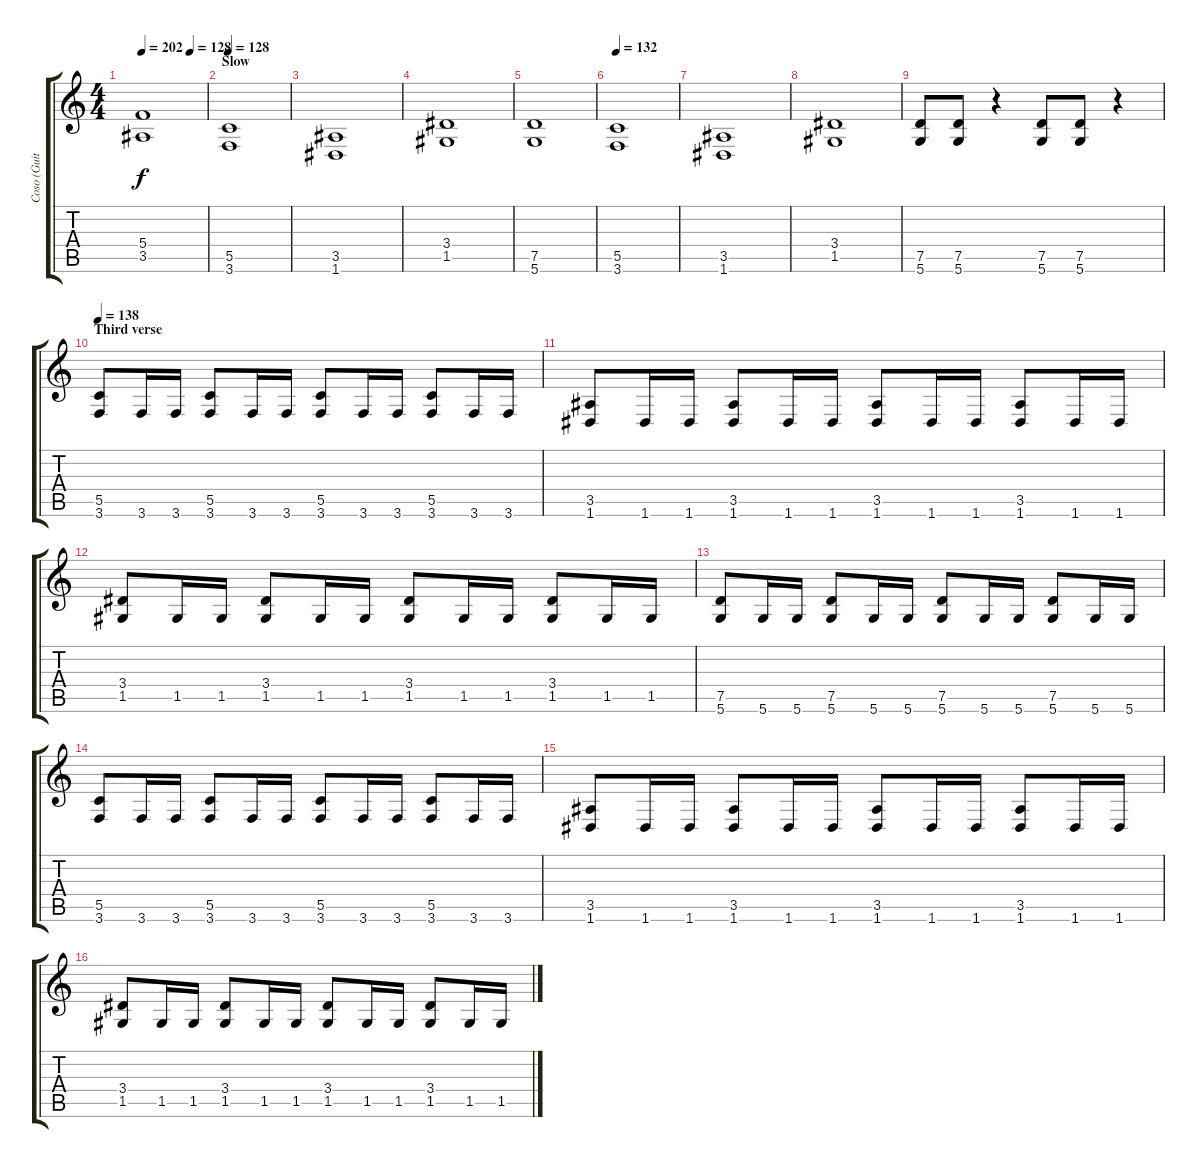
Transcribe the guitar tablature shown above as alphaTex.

\track ("Coso (Guitar)" "Coso (Guit") {instrument distortionguitar}
\staff {score tabs}
\tuning (D4 A3 F3 C3 G2 D2) {hide}
\ts (4 4)
\tempo 202
\tempo (128 0.75)
\clef g2
\ks c
(5.4 3.5).1{dy f} |
\section ("" "Slow")
\tempo 128
(5.5 3.6).1 |
(3.5 1.6).1 |
(3.4 1.5).1 |
(7.5 5.6).1 |
\tempo 132
(5.5 3.6).1 |
(3.5 1.6).1 |
(3.4 1.5).1 |
(7.5 5.6).8 (7.5 5.6).8 r.4 (7.5 5.6).8 (7.5 5.6).8 r.4 |
\section ("" "Third verse")
\tempo 138
(5.5 3.6).8 3.6.16 3.6.16 (5.5 3.6).8 3.6.16 3.6.16 (5.5 3.6).8 3.6.16 3.6.16 (5.5 3.6).8 3.6.16 3.6.16 |
(3.5 1.6).8 1.6.16 1.6.16 (3.5 1.6).8 1.6.16 1.6.16 (3.5 1.6).8 1.6.16 1.6.16 (3.5 1.6).8 1.6.16 1.6.16 |
(3.4 1.5).8 1.5.16 1.5.16 (3.4 1.5).8 1.5.16 1.5.16 (3.4 1.5).8 1.5.16 1.5.16 (3.4 1.5).8 1.5.16 1.5.16 |
(7.5 5.6).8 5.6.16 5.6.16 (7.5 5.6).8 5.6.16 5.6.16 (7.5 5.6).8 5.6.16 5.6.16 (7.5 5.6).8 5.6.16 5.6.16 |
(5.5 3.6).8 3.6.16 3.6.16 (5.5 3.6).8 3.6.16 3.6.16 (5.5 3.6).8 3.6.16 3.6.16 (5.5 3.6).8 3.6.16 3.6.16 |
(3.5 1.6).8 1.6.16 1.6.16 (3.5 1.6).8 1.6.16 1.6.16 (3.5 1.6).8 1.6.16 1.6.16 (3.5 1.6).8 1.6.16 1.6.16 |
(3.4 1.5).8 1.5.16 1.5.16 (3.4 1.5).8 1.5.16 1.5.16 (3.4 1.5).8 1.5.16 1.5.16 (3.4 1.5).8 1.5.16 1.5.16
